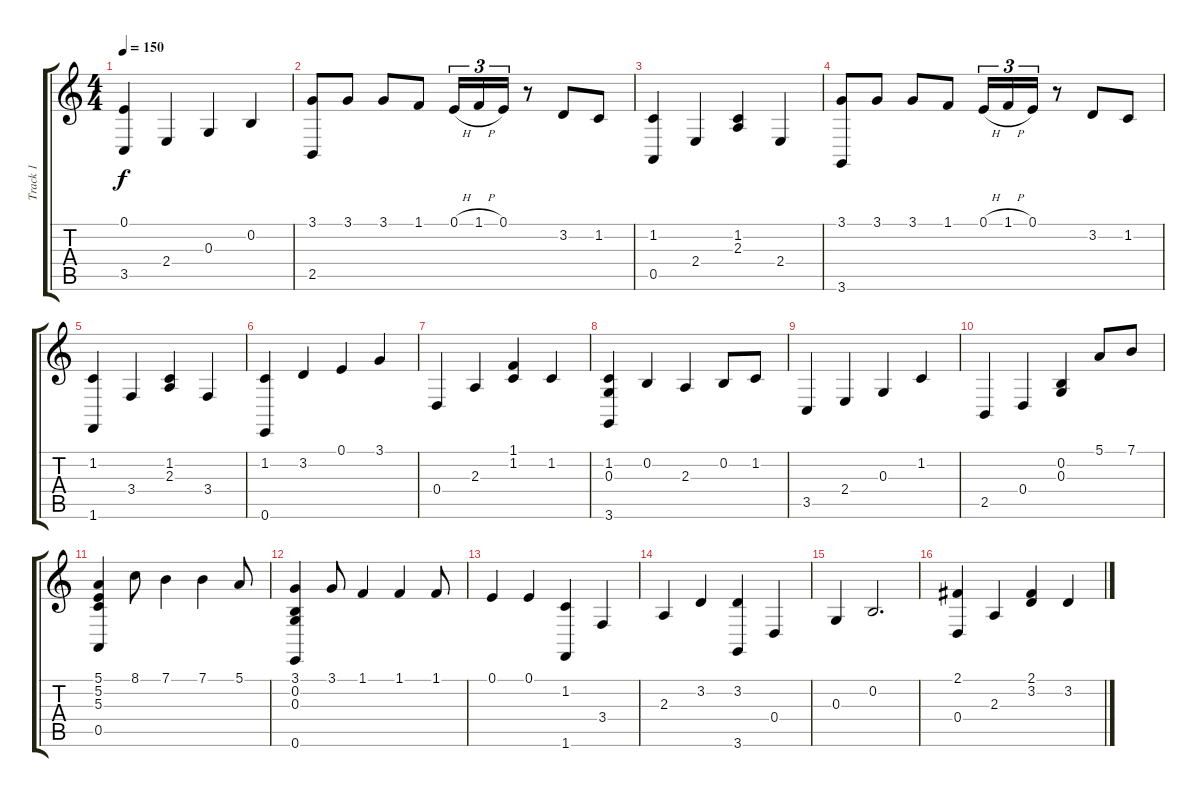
\track ("Track 1" "Track 1") {instrument acousticgrandpiano}
\staff {score tabs}
\tuning (E4 B3 G3 D3 A2 E2) {hide}
\ts (4 4)
\tempo 150
\clef g2
\ks c
(0.1 3.5).4{dy f} 2.4.4 0.3.4 0.2.4 |
(3.1 2.5).8 3.1.8 3.1.8 1.1.8 0.1{h}.16{tu (3 2)} 1.1{h}.16{tu (3 2)} 0.1.16{tu (3 2)} r.8 3.2.8 1.2.8 |
(1.2 0.5).4 2.4.4 (1.2 2.3).4 2.4.4 |
(3.1 3.6).8 3.1.8 3.1.8 1.1.8 0.1{h}.16{tu (3 2)} 1.1{h}.16{tu (3 2)} 0.1.16{tu (3 2)} r.8 3.2.8 1.2.8 |
(1.2 1.6).4 3.4.4 (1.2 2.3).4 3.4.4 |
(1.2 0.6).4 3.2.4 0.1.4 3.1.4 |
0.4.4 2.3.4 (1.1 1.2).4 1.2.4 |
(1.2 0.3 3.6).4 0.2.4 2.3.4 0.2.8 1.2.8 |
3.5.4 2.4.4 0.3.4 1.2.4 |
2.5.4 0.4.4 (0.2 0.3).4 5.1.8 7.1.8 |
(5.1 5.2 5.3 0.5).4 8.1.8 7.1.4 7.1.4 5.1.8 |
(3.1 0.2 0.3 0.6).4 3.1.8 1.1.4 1.1.4 1.1.8 |
0.1.4 0.1.4 (1.2 1.6).4 3.4.4 |
2.3.4 3.2.4 (3.2 3.6).4 0.4.4 |
0.3.4 0.2.2{d} |
(2.1 0.4).4 2.3.4 (2.1 3.2).4 3.2.4
